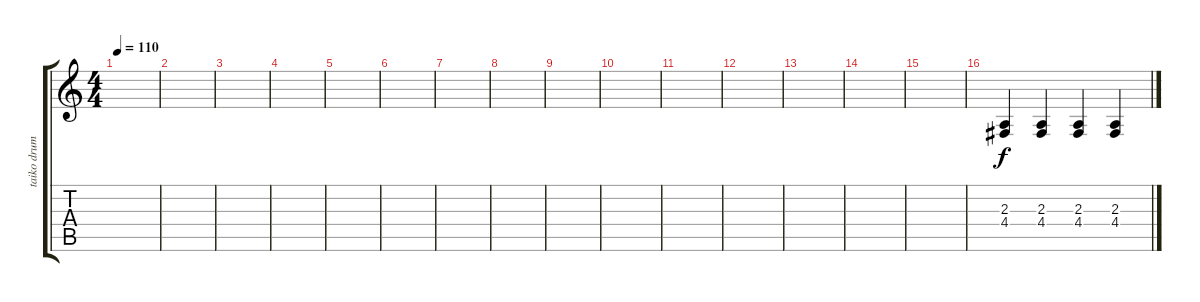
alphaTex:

\track ("taiko drum" "taiko drum") {instrument taikodrum}
\staff {score tabs}
\tuning (E4 B3 G3 D3 A2 E2) {hide}
\ts (4 4)
\tempo 110
\clef g2
\ks c
|
|
|
|
|
|
|
|
|
|
|
|
|
|
|
(2.3 4.4).4 (2.3 4.4).4 (2.3 4.4).4 (2.3 4.4).4
